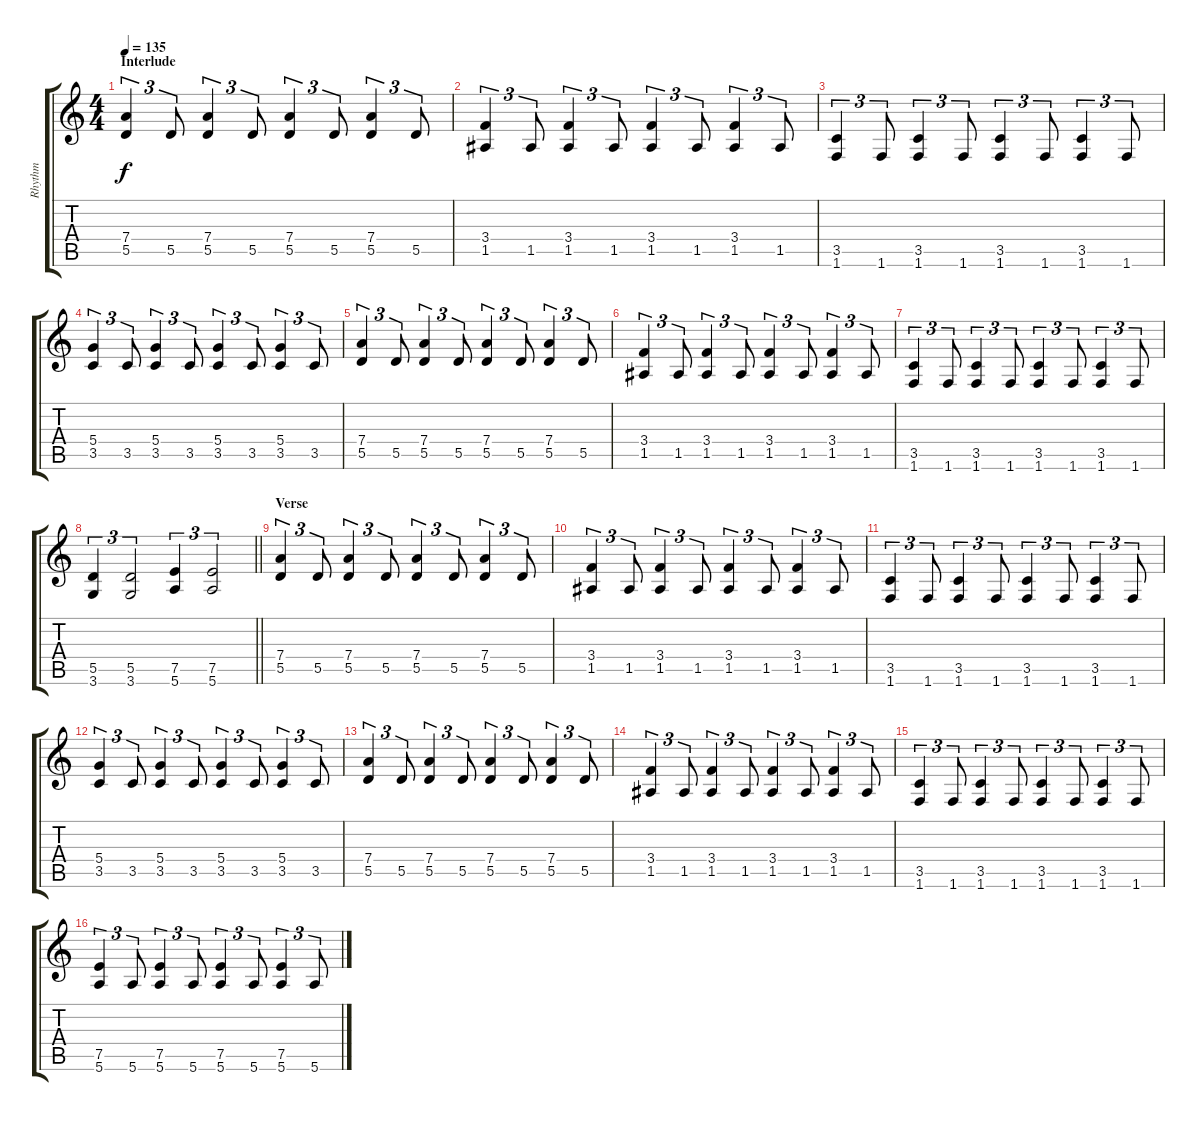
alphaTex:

\track ("Rhythm" "Rhythm") {instrument distortionguitar}
\staff {score tabs}
\tuning (E4 B3 G3 D3 A2 E2) {hide}
\ts (4 4)
\section ("" "Interlude")
\tempo 135
\clef g2
\ks c
(7.4 5.5).4{tu (3 2) dy f} 5.5.8{tu (3 2)} (7.4 5.5).4{tu (3 2)} 5.5.8{tu (3 2)} (7.4 5.5).4{tu (3 2)} 5.5.8{tu (3 2)} (7.4 5.5).4{tu (3 2)} 5.5.8{tu (3 2)} |
(3.4 1.5).4{tu (3 2)} 1.5.8{tu (3 2)} (3.4 1.5).4{tu (3 2)} 1.5.8{tu (3 2)} (3.4 1.5).4{tu (3 2)} 1.5.8{tu (3 2)} (3.4 1.5).4{tu (3 2)} 1.5.8{tu (3 2)} |
(3.5 1.6).4{tu (3 2)} 1.6.8{tu (3 2)} (3.5 1.6).4{tu (3 2)} 1.6.8{tu (3 2)} (3.5 1.6).4{tu (3 2)} 1.6.8{tu (3 2)} (3.5 1.6).4{tu (3 2)} 1.6.8{tu (3 2)} |
(5.4 3.5).4{tu (3 2)} 3.5.8{tu (3 2)} (5.4 3.5).4{tu (3 2)} 3.5.8{tu (3 2)} (5.4 3.5).4{tu (3 2)} 3.5.8{tu (3 2)} (5.4 3.5).4{tu (3 2)} 3.5.8{tu (3 2)} |
(7.4 5.5).4{tu (3 2)} 5.5.8{tu (3 2)} (7.4 5.5).4{tu (3 2)} 5.5.8{tu (3 2)} (7.4 5.5).4{tu (3 2)} 5.5.8{tu (3 2)} (7.4 5.5).4{tu (3 2)} 5.5.8{tu (3 2)} |
(3.4 1.5).4{tu (3 2)} 1.5.8{tu (3 2)} (3.4 1.5).4{tu (3 2)} 1.5.8{tu (3 2)} (3.4 1.5).4{tu (3 2)} 1.5.8{tu (3 2)} (3.4 1.5).4{tu (3 2)} 1.5.8{tu (3 2)} |
(3.5 1.6).4{tu (3 2)} 1.6.8{tu (3 2)} (3.5 1.6).4{tu (3 2)} 1.6.8{tu (3 2)} (3.5 1.6).4{tu (3 2)} 1.6.8{tu (3 2)} (3.5 1.6).4{tu (3 2)} 1.6.8{tu (3 2)} |
\barLineRight lightlight
(5.5 3.6).4{tu (3 2)} (5.5 3.6).2{tu (3 2)} (7.5 5.6).4{tu (3 2)} (7.5 5.6).2{tu (3 2)} |
\section ("" "Verse")
(7.4 5.5).4{tu (3 2)} 5.5.8{tu (3 2)} (7.4 5.5).4{tu (3 2)} 5.5.8{tu (3 2)} (7.4 5.5).4{tu (3 2)} 5.5.8{tu (3 2)} (7.4 5.5).4{tu (3 2)} 5.5.8{tu (3 2)} |
(3.4 1.5).4{tu (3 2)} 1.5.8{tu (3 2)} (3.4 1.5).4{tu (3 2)} 1.5.8{tu (3 2)} (3.4 1.5).4{tu (3 2)} 1.5.8{tu (3 2)} (3.4 1.5).4{tu (3 2)} 1.5.8{tu (3 2)} |
(3.5 1.6).4{tu (3 2)} 1.6.8{tu (3 2)} (3.5 1.6).4{tu (3 2)} 1.6.8{tu (3 2)} (3.5 1.6).4{tu (3 2)} 1.6.8{tu (3 2)} (3.5 1.6).4{tu (3 2)} 1.6.8{tu (3 2)} |
(5.4 3.5).4{tu (3 2)} 3.5.8{tu (3 2)} (5.4 3.5).4{tu (3 2)} 3.5.8{tu (3 2)} (5.4 3.5).4{tu (3 2)} 3.5.8{tu (3 2)} (5.4 3.5).4{tu (3 2)} 3.5.8{tu (3 2)} |
(7.4 5.5).4{tu (3 2)} 5.5.8{tu (3 2)} (7.4 5.5).4{tu (3 2)} 5.5.8{tu (3 2)} (7.4 5.5).4{tu (3 2)} 5.5.8{tu (3 2)} (7.4 5.5).4{tu (3 2)} 5.5.8{tu (3 2)} |
(3.4 1.5).4{tu (3 2)} 1.5.8{tu (3 2)} (3.4 1.5).4{tu (3 2)} 1.5.8{tu (3 2)} (3.4 1.5).4{tu (3 2)} 1.5.8{tu (3 2)} (3.4 1.5).4{tu (3 2)} 1.5.8{tu (3 2)} |
(3.5 1.6).4{tu (3 2)} 1.6.8{tu (3 2)} (3.5 1.6).4{tu (3 2)} 1.6.8{tu (3 2)} (3.5 1.6).4{tu (3 2)} 1.6.8{tu (3 2)} (3.5 1.6).4{tu (3 2)} 1.6.8{tu (3 2)} |
(7.5 5.6).4{tu (3 2)} 5.6.8{tu (3 2)} (7.5 5.6).4{tu (3 2)} 5.6.8{tu (3 2)} (7.5 5.6).4{tu (3 2)} 5.6.8{tu (3 2)} (7.5 5.6).4{tu (3 2)} 5.6.8{tu (3 2)}
